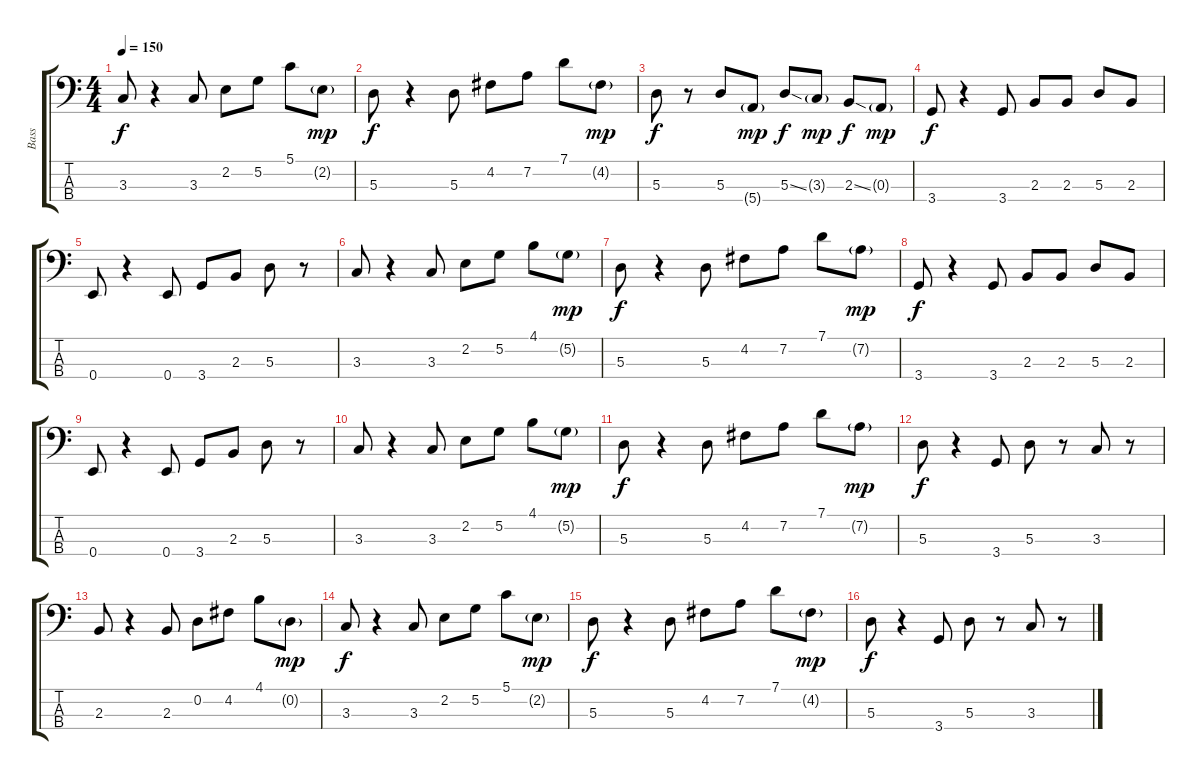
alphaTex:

\track ("Bass" "Bass") {instrument electricbassfinger}
\staff {score tabs}
\tuning (G2 D2 A1 E1) {hide}
\ts (4 4)
\tempo 150
\clef f4
\ks c
3.3.8{dy f} r.4 3.3.8 2.2.8 5.2.8 5.1.8 2.2{g}.8{dy mp} |
5.3.8{dy f} r.4 5.3.8 4.2.8 7.2.8 7.1.8 4.2{g}.8{dy mp} |
5.3.8{dy f} r.8 5.3.8 5.4{g}.8{dy mp} 5.3{ss}.8{dy f} 3.3{g}.8{dy mp} 2.3{ss}.8{dy f} 0.3{g}.8{dy mp} |
3.4.8{dy f} r.4 3.4.8 2.3.8 2.3.8 5.3.8 2.3.8 |
0.4.8 r.4 0.4.8 3.4.8 2.3.8 5.3.8 r.8 |
3.3.8 r.4 3.3.8 2.2.8 5.2.8 4.1.8 5.2{g}.8{dy mp} |
5.3.8{dy f} r.4 5.3.8 4.2.8 7.2.8 7.1.8 7.2{g}.8{dy mp} |
3.4.8{dy f} r.4 3.4.8 2.3.8 2.3.8 5.3.8 2.3.8 |
0.4.8 r.4 0.4.8 3.4.8 2.3.8 5.3.8 r.8 |
3.3.8 r.4 3.3.8 2.2.8 5.2.8 4.1.8 5.2{g}.8{dy mp} |
5.3.8{dy f} r.4 5.3.8 4.2.8 7.2.8 7.1.8 7.2{g}.8{dy mp} |
5.3.8{dy f} r.4 3.4.8 5.3.8 r.8 3.3.8 r.8 |
2.3.8 r.4 2.3.8 0.2.8 4.2.8 4.1.8 0.2{g}.8{dy mp} |
3.3.8{dy f} r.4 3.3.8 2.2.8 5.2.8 5.1.8 2.2{g}.8{dy mp} |
5.3.8{dy f} r.4 5.3.8 4.2.8 7.2.8 7.1.8 4.2{g}.8{dy mp} |
5.3.8{dy f} r.4 3.4.8 5.3.8 r.8 3.3.8 r.8
